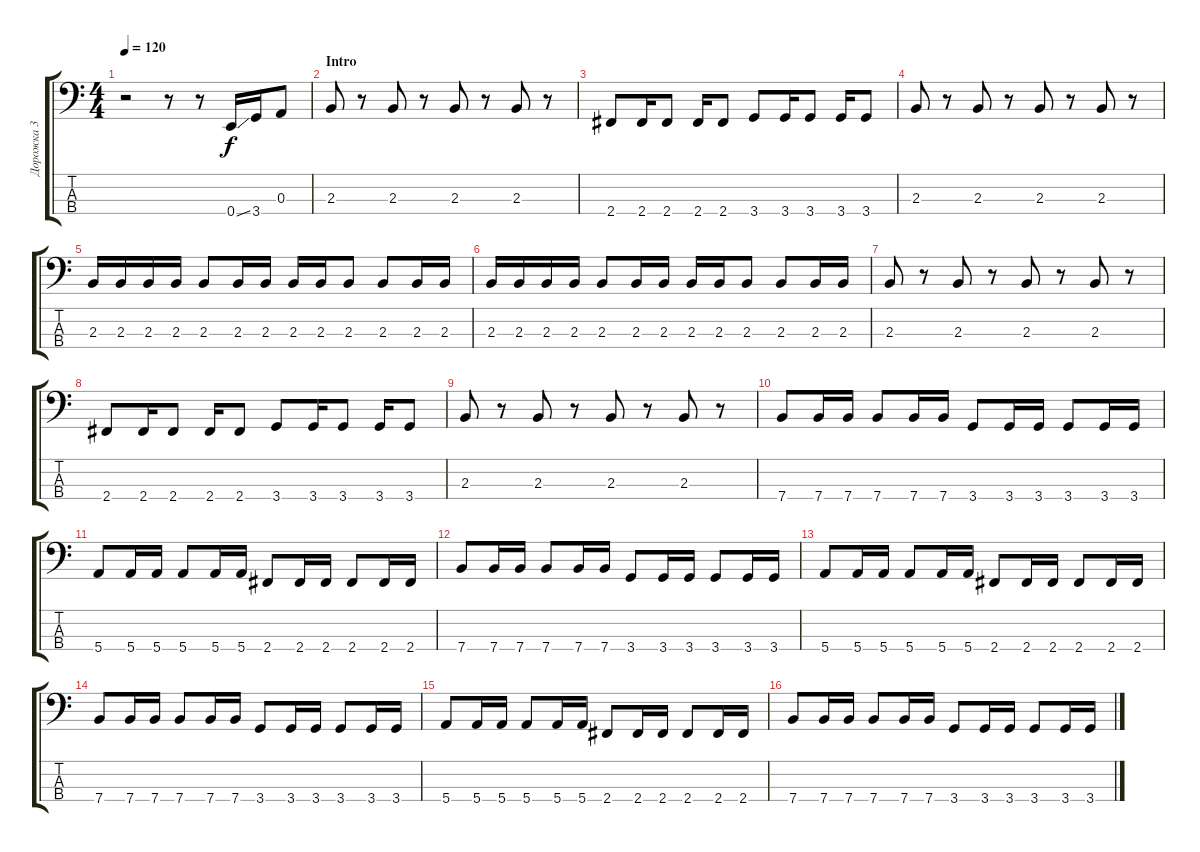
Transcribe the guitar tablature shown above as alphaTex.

\track ("Дорожка 3" "Дорожка 3") {instrument electricbassfinger}
\staff {score tabs}
\tuning (G2 D2 A1 E1) {hide}
\ts (4 4)
\tempo 120
\clef f4
\ks c
r.2{dy f instrument electricbassfinger} r.8 r.8 0.4{ss}.16{instrument slapbass1} 3.4.16 0.3.8 |
\section ("" "Intro ")
2.3.8{instrument electricbassfinger} r.8 2.3.8 r.8 2.3.8 r.8 2.3.8 r.8 |
2.4.8 2.4.16 2.4.8 2.4.16 2.4.8 3.4.8 3.4.16 3.4.8 3.4.16 3.4.8 |
2.3.8 r.8 2.3.8 r.8 2.3.8 r.8 2.3.8 r.8 |
2.3.16 2.3.16 2.3.16 2.3.16 2.3.8 2.3.16 2.3.16 2.3.16 2.3.16 2.3.8 2.3.8 2.3.16 2.3.16 |
2.3.16 2.3.16 2.3.16 2.3.16 2.3.8 2.3.16 2.3.16 2.3.16 2.3.16 2.3.8 2.3.8 2.3.16 2.3.16 |
2.3.8 r.8 2.3.8 r.8 2.3.8 r.8 2.3.8 r.8 |
2.4.8 2.4.16 2.4.8 2.4.16 2.4.8 3.4.8 3.4.16 3.4.8 3.4.16 3.4.8 |
2.3.8 r.8 2.3.8 r.8 2.3.8 r.8 2.3.8 r.8 |
7.4.8 7.4.16 7.4.16 7.4.8 7.4.16 7.4.16 3.4.8 3.4.16 3.4.16 3.4.8 3.4.16 3.4.16 |
5.4.8 5.4.16 5.4.16 5.4.8 5.4.16 5.4.16 2.4.8 2.4.16 2.4.16 2.4.8 2.4.16 2.4.16 |
7.4.8 7.4.16 7.4.16 7.4.8 7.4.16 7.4.16 3.4.8 3.4.16 3.4.16 3.4.8 3.4.16 3.4.16 |
5.4.8 5.4.16 5.4.16 5.4.8 5.4.16 5.4.16 2.4.8 2.4.16 2.4.16 2.4.8 2.4.16 2.4.16 |
7.4.8 7.4.16 7.4.16 7.4.8 7.4.16 7.4.16 3.4.8 3.4.16 3.4.16 3.4.8 3.4.16 3.4.16 |
5.4.8 5.4.16 5.4.16 5.4.8 5.4.16 5.4.16 2.4.8 2.4.16 2.4.16 2.4.8 2.4.16 2.4.16 |
7.4.8 7.4.16 7.4.16 7.4.8 7.4.16 7.4.16 3.4.8 3.4.16 3.4.16 3.4.8 3.4.16 3.4.16
